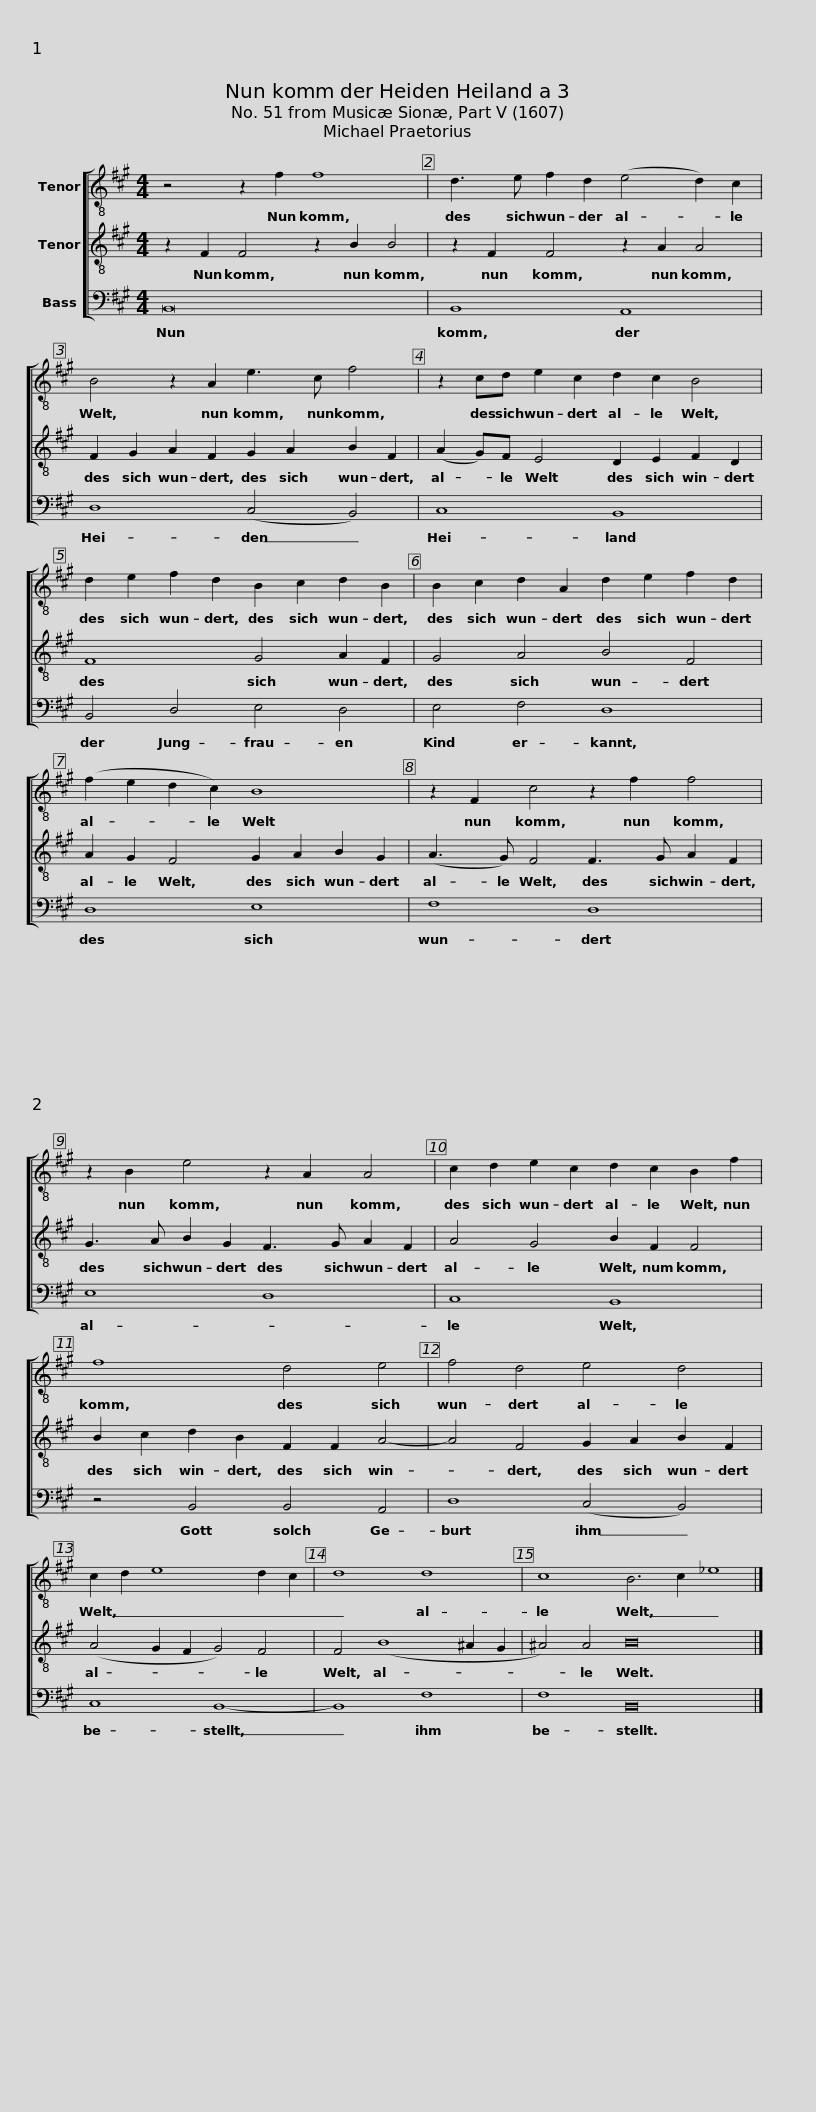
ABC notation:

X:1
%%score [ 1 2 3 ]
L:1/8
M:4/4
I:linebreak $
K:A
V:1 treble-8
V:2 treble-8
V:3 bass
V:1
 z4 z2 f2 f8 | d3 e f2 d2 (e4 d2) c2 |$ B4 z2 A2 e3 c f4 |$ z2 cd e2 c2 d2 c2 B4 | d2 e2 f2 d2 B2 c2 d2 B2 |$ %5
 B2 c2 d2 A2 d2 e2 f2 d2 | (f2 e2 d2 c2) B8 |$ z2 F2 c4 z2 f2 f4 | z2 B2 e4 z2 A2 A4 |$ c2 d2 e2 c2 d2 c2 B2 f2 | %10
 f8 d4 e4 |$ f4 d4 e4 d4 | c2 d2 e8 d2 c2 | d8 d8 | c8 B6 c2 _e8 |] %15
V:2
 z2 F2 F4 z2 B2 B4 | z2 F2 F4 z2 A2 A4 |$ F2 G2 A2 F2 G2 A2 B2 F2 |$ (A2 G)F E4 D2 E2 F2 D2 | F8 G4 A2 F2 |$ %5
 G4 A4 B4 F4 | A2 G2 F4 G2 A2 B2 G2 |$ (A3 G) F4 F3 G A2 F2 | G3 A B2 G2 F3 G A2 F2 |$ A4 G4 B2 F2 F4 | %10
 B2 c2 d2 B2 F2 F2 A4- |$ A4 F4 G2 A2 B2 F2 | (A4 G2 F2 G4) F4 | F4 (B8 ^A2 G2 | ^A4) A4 B16 |] %15
V:3
 B,,16 | B,,8 A,,8 |$ D,8 (C,4 B,,4) |$ C,8 B,,8 | B,,4 D,4 E,4 D,4 |$ %5
 E,4 F,4 D,8 | D,8 E,8 |$ F,8 D,8 | E,8 D,8 |$ C,8 B,,8 | %10
 z4 B,,4 B,,4 A,,4 |$ D,8 (C,4 B,,4) | C,8 B,,8- | B,,8 F,8 | F,8 B,,16 |] %15
